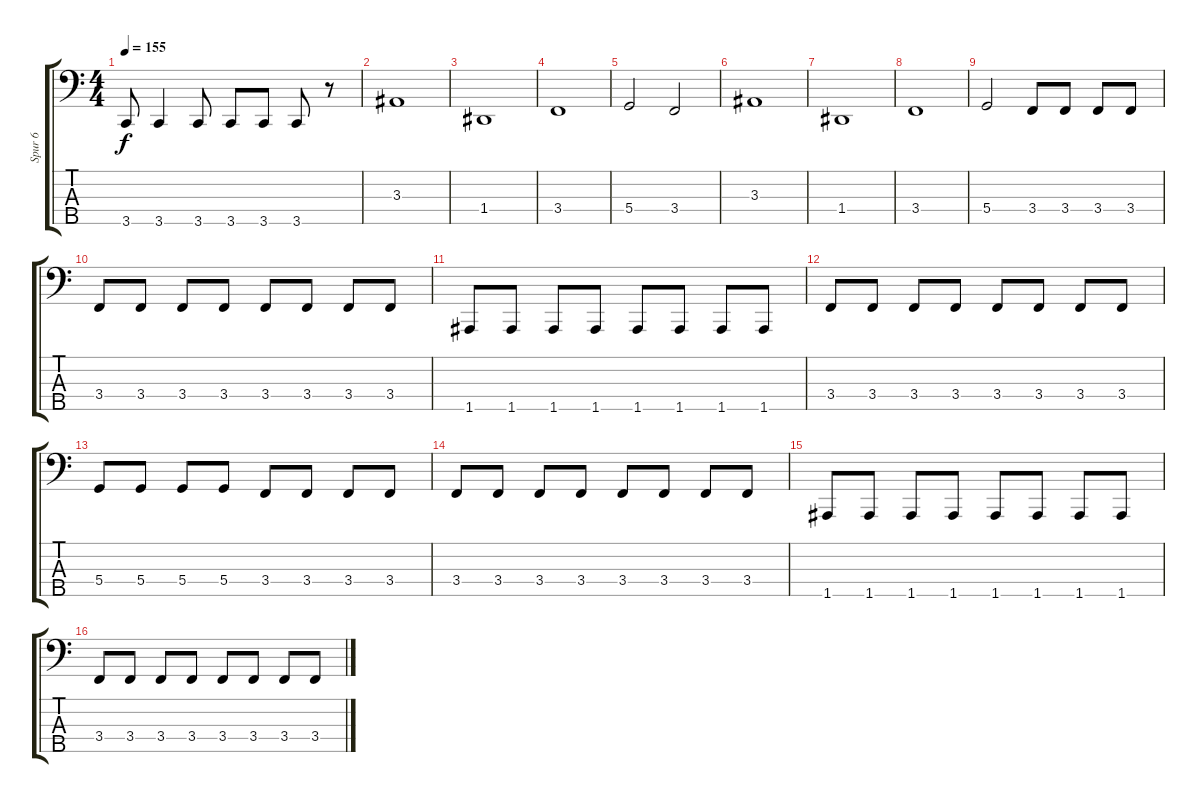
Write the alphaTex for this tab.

\track ("Spur 6" "Spur 6") {instrument electricbasspick}
\staff {score tabs}
\tuning (F2 C2 G1 D1 A0) {hide}
\ts (4 4)
\tempo 155
\clef f4
\ks c
3.5.8{dy f} 3.5.4 3.5.8 3.5.8 3.5.8 3.5.8 r.8 |
3.3.1 |
1.4.1 |
3.4.1 |
5.4.2 3.4.2 |
3.3.1 |
1.4.1 |
3.4.1 |
5.4.2 3.4.8 3.4.8 3.4.8 3.4.8 |
3.4.8 3.4.8 3.4.8 3.4.8 3.4.8 3.4.8 3.4.8 3.4.8 |
1.5.8 1.5.8 1.5.8 1.5.8 1.5.8 1.5.8 1.5.8 1.5.8 |
3.4.8 3.4.8 3.4.8 3.4.8 3.4.8 3.4.8 3.4.8 3.4.8 |
5.4.8 5.4.8 5.4.8 5.4.8 3.4.8 3.4.8 3.4.8 3.4.8 |
3.4.8 3.4.8 3.4.8 3.4.8 3.4.8 3.4.8 3.4.8 3.4.8 |
1.5.8 1.5.8 1.5.8 1.5.8 1.5.8 1.5.8 1.5.8 1.5.8 |
3.4.8 3.4.8 3.4.8 3.4.8 3.4.8 3.4.8 3.4.8 3.4.8
